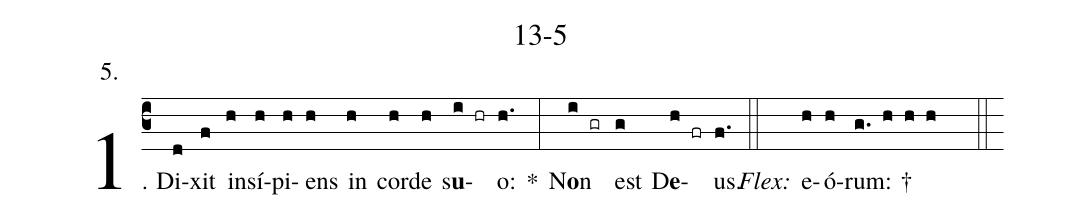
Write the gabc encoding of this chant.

name: 13-5;
annotation: 5.;
%%
(c3)1. Di(d)xit(f) in(h)sí(h)pi(h)ens(h) in(h) cor(h)de(h) s<b>u</b>(i hr)o:(h.) *(:) N<b>o</b>n(i gr) est(g) D<b>e</b>(h fr)us.(f.) (::)
<i>Flex:</i>()  e(h)ó(h)rum: †(g. h h h  ::)
